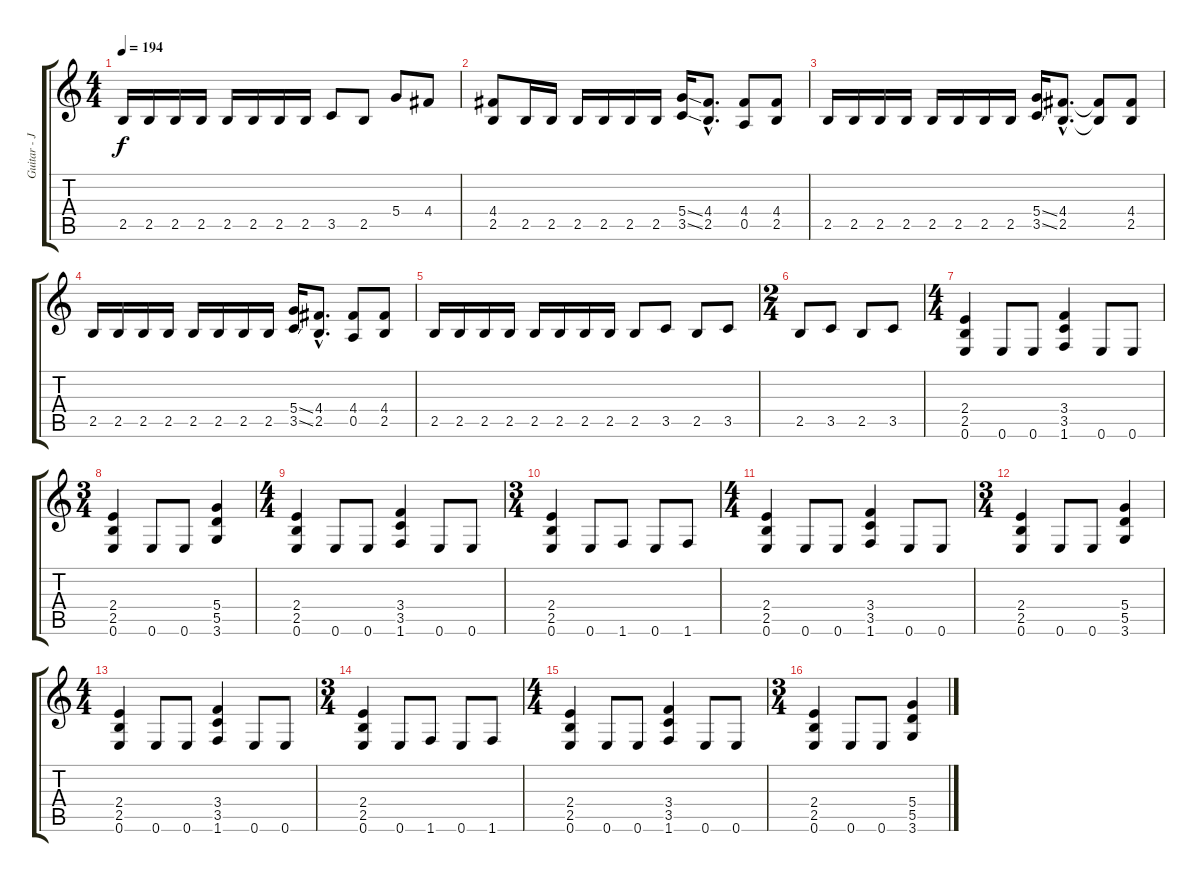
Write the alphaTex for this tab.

\track ("Guitar - James" "Guitar - J") {instrument distortionguitar}
\staff {score tabs}
\tuning (E4 B3 G3 D3 A2 E2) {hide}
\ts (4 4)
\tempo 194
\clef g2
\ks c
2.5.16{dy f} 2.5.16 2.5.16 2.5.16 2.5.16 2.5.16 2.5.16 2.5.16 3.5.8 2.5.8 5.4.8 4.4.8 |
(4.4 2.5).8 2.5.16 2.5.16 2.5.16 2.5.16 2.5.16 2.5.16 (5.4{ss} 3.5{ss}).16 (4.4{hac} 2.5{hac}).8{d} (4.4 0.5).8 (4.4 2.5).8 |
2.5.16 2.5.16 2.5.16 2.5.16 2.5.16 2.5.16 2.5.16 2.5.16 (5.4{ss} 3.5{ss}).16 (4.4{hac} 2.5{hac}).8{d} (4.4{t} 2.5{t}).8 (4.4 2.5).8 |
2.5.16 2.5.16 2.5.16 2.5.16 2.5.16 2.5.16 2.5.16 2.5.16 (5.4{ss} 3.5{ss}).16 (4.4{hac} 2.5{hac}).8{d} (4.4 0.5).8 (4.4 2.5).8 |
2.5.16 2.5.16 2.5.16 2.5.16 2.5.16 2.5.16 2.5.16 2.5.16 2.5.8 3.5.8 2.5.8 3.5.8 |
\ts (2 4)
2.5.8 3.5.8 2.5.8 3.5.8 |
\ts (4 4)
(2.4 2.5 0.6).4 0.6.8 0.6.8 (3.4 3.5 1.6).4 0.6.8 0.6.8 |
\ts (3 4)
(2.4 2.5 0.6).4 0.6.8 0.6.8 (5.4 5.5 3.6).4 |
\ts (4 4)
(2.4 2.5 0.6).4 0.6.8 0.6.8 (3.4 3.5 1.6).4 0.6.8 0.6.8 |
\ts (3 4)
(2.4 2.5 0.6).4 0.6.8 1.6.8 0.6.8 1.6.8 |
\ts (4 4)
(2.4 2.5 0.6).4 0.6.8 0.6.8 (3.4 3.5 1.6).4 0.6.8 0.6.8 |
\ts (3 4)
(2.4 2.5 0.6).4 0.6.8 0.6.8 (5.4 5.5 3.6).4 |
\ts (4 4)
(2.4 2.5 0.6).4 0.6.8 0.6.8 (3.4 3.5 1.6).4 0.6.8 0.6.8 |
\ts (3 4)
(2.4 2.5 0.6).4 0.6.8 1.6.8 0.6.8 1.6.8 |
\ts (4 4)
(2.4 2.5 0.6).4 0.6.8 0.6.8 (3.4 3.5 1.6).4 0.6.8 0.6.8 |
\ts (3 4)
(2.4 2.5 0.6).4 0.6.8 0.6.8 (5.4 5.5 3.6).4
